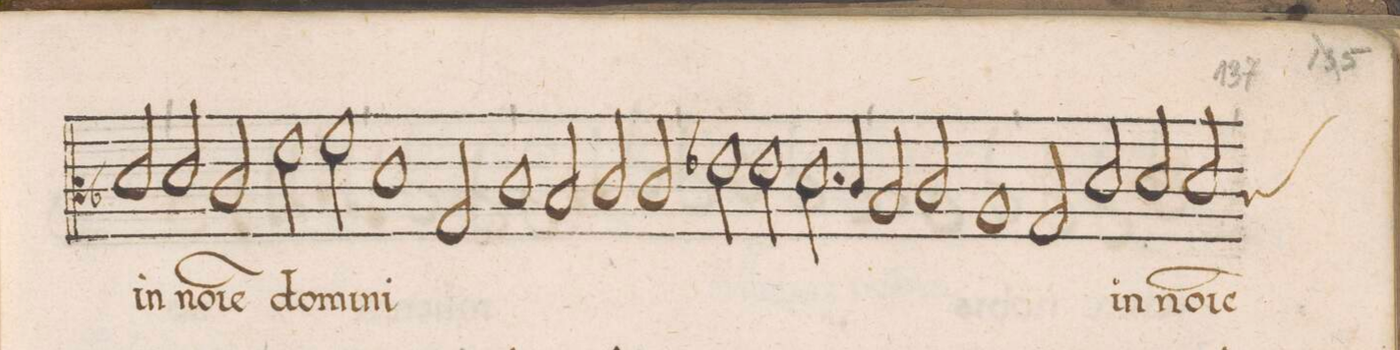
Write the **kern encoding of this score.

**kern	**text
*I"TENOR	*
*clefC3	*
*k[b-]	*
*met()	*
*M2/1	*
2d/	in
=70-	=70-
2d/	no-
2c/	-(m)i-
2f\	-(n)e
2g\	do-
=71-	=71-
1d	-mi-
2G/	-ni
1c\	.
=72-	=72-
2B-/	.
2c/	.
2c/	.
=73-	=73-
2e-X\	.
2e-\	.
2.d\	.
4c/	.
=74-	=74-
2B-/	.
2c/	.
1A	.
=75-	=75-
2G/	.
2d/	in
2d/	no-
2d/	-(m)i-
*custos:c	*
=76-	=76-
*-	*-
